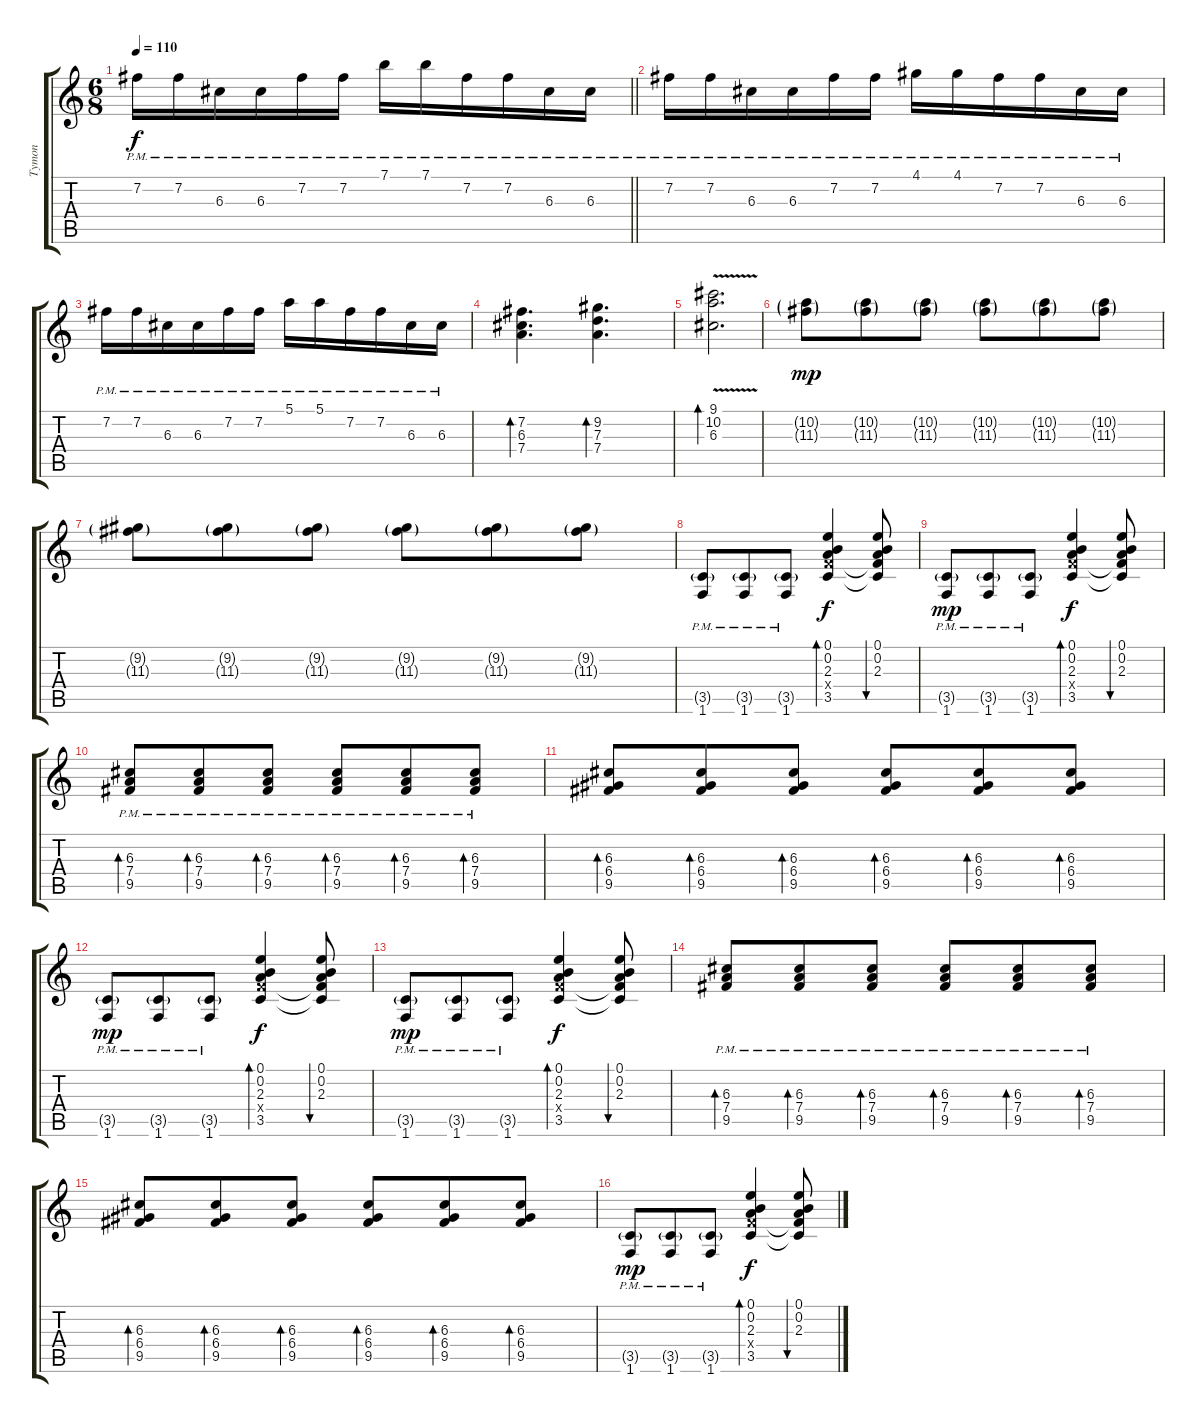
\track ("Tymon" "Tymon") {instrument overdrivenguitar}
\staff {score tabs}
\tuning (E4 B3 G3 D3 A2 E2) {hide}
\ts (6 8)
\tempo 110
\clef g2
\barLineRight lightlight
\ks c
7.2{pm}.16{dy f} 7.2{pm}.16 6.3{pm}.16 6.3{pm}.16 7.2{pm}.16 7.2{pm}.16 7.1{pm}.16 7.1{pm}.16 7.2{pm}.16 7.2{pm}.16 6.3{pm}.16 6.3{pm}.16 |
\section ("" "")
7.2{pm}.16 7.2{pm}.16 6.3{pm}.16 6.3{pm}.16 7.2{pm}.16 7.2{pm}.16 4.1{pm}.16 4.1{pm}.16 7.2{pm}.16 7.2{pm}.16 6.3{pm}.16 6.3{pm}.16 |
7.2{pm}.16 7.2{pm}.16 6.3{pm}.16 6.3{pm}.16 7.2{pm}.16 7.2{pm}.16 5.1{pm}.16 5.1{pm}.16 7.2{pm}.16 7.2{pm}.16 6.3{pm}.16 6.3{pm}.16 |
(7.2 6.3 7.4).4{d bd 30} (9.2 7.3 7.4).4{d bd 30} |
(9.1{v} 10.2 6.3).2{d bd 30} |
(10.2{g} 11.3{g}).8{dy mp} (10.2{g} 11.3{g}).8 (10.2{g} 11.3{g}).8 (10.2{g} 11.3{g}).8 (10.2{g} 11.3{g}).8 (10.2{g} 11.3{g}).8 |
(9.2{g} 11.3{g}).8 (9.2{g} 11.3{g}).8 (9.2{g} 11.3{g}).8 (9.2{g} 11.3{g}).8 (9.2{g} 11.3{g}).8 (9.2{g} 11.3{g}).8 |
(3.5{g} 1.6{pm}).8{volume 11} (3.5{g} 1.6{pm}).8 (3.5{g} 1.6{pm}).8 (0.1 0.2 2.3 3.4{x} 3.5).4{bd 30 dy f} (0.1 0.2 2.3 3.4{t} 3.5{t}).8{bu 30} |
(3.5{g} 1.6{pm}).8{dy mp} (3.5{g} 1.6{pm}).8 (3.5{g} 1.6{pm}).8 (0.1 0.2 2.3 3.4{x} 3.5).4{bd 30 dy f} (0.1 0.2 2.3 3.4{t} 3.5{t}).8{bu 30} |
(6.3 7.4{pm} 9.5{pm}).8{bd 60 volume 6} (6.3 7.4{pm} 9.5{pm}).8{bd 60 volume 13} (6.3 7.4{pm} 9.5{pm}).8{bd 60} (6.3 7.4{pm} 9.5{pm}).8{bd 60} (6.3 7.4{pm} 9.5{pm}).8{bd 60} (6.3 7.4{pm} 9.5{pm}).8{bd 60} |
(6.3 6.4 9.5).8{bd 60 volume 13} (6.3 6.4 9.5).8{bd 60} (6.3 6.4 9.5).8{bd 60} (6.3 6.4 9.5).8{bd 60} (6.3 6.4 9.5).8{bd 60} (6.3 6.4 9.5).8{bd 60} |
(3.5{g} 1.6{pm}).8{dy mp volume 11} (3.5{g} 1.6{pm}).8 (3.5{g} 1.6{pm}).8 (0.1 0.2 2.3 3.4{x} 3.5).4{bd 30 dy f} (0.1 0.2 2.3 3.4{t} 3.5{t}).8{bu 30} |
(3.5{g} 1.6{pm}).8{dy mp} (3.5{g} 1.6{pm}).8 (3.5{g} 1.6{pm}).8 (0.1 0.2 2.3 3.4{x} 3.5).4{bd 30 dy f} (0.1 0.2 2.3 3.4{t} 3.5{t}).8{bu 30} |
(6.3 7.4{pm} 9.5{pm}).8{bd 60 volume 6} (6.3 7.4{pm} 9.5{pm}).8{bd 60 volume 13} (6.3 7.4{pm} 9.5{pm}).8{bd 60} (6.3 7.4{pm} 9.5{pm}).8{bd 60} (6.3 7.4{pm} 9.5{pm}).8{bd 60} (6.3 7.4{pm} 9.5{pm}).8{bd 60} |
(6.3 6.4 9.5).8{bd 60 volume 13} (6.3 6.4 9.5).8{bd 60} (6.3 6.4 9.5).8{bd 60} (6.3 6.4 9.5).8{bd 60} (6.3 6.4 9.5).8{bd 60} (6.3 6.4 9.5).8{bd 60} |
(3.5{g} 1.6{pm}).8{dy mp volume 11} (3.5{g} 1.6{pm}).8 (3.5{g} 1.6{pm}).8 (0.1 0.2 2.3 3.4{x} 3.5).4{bd 30 dy f} (0.1 0.2 2.3 3.4{t} 3.5{t}).8{bu 30}
